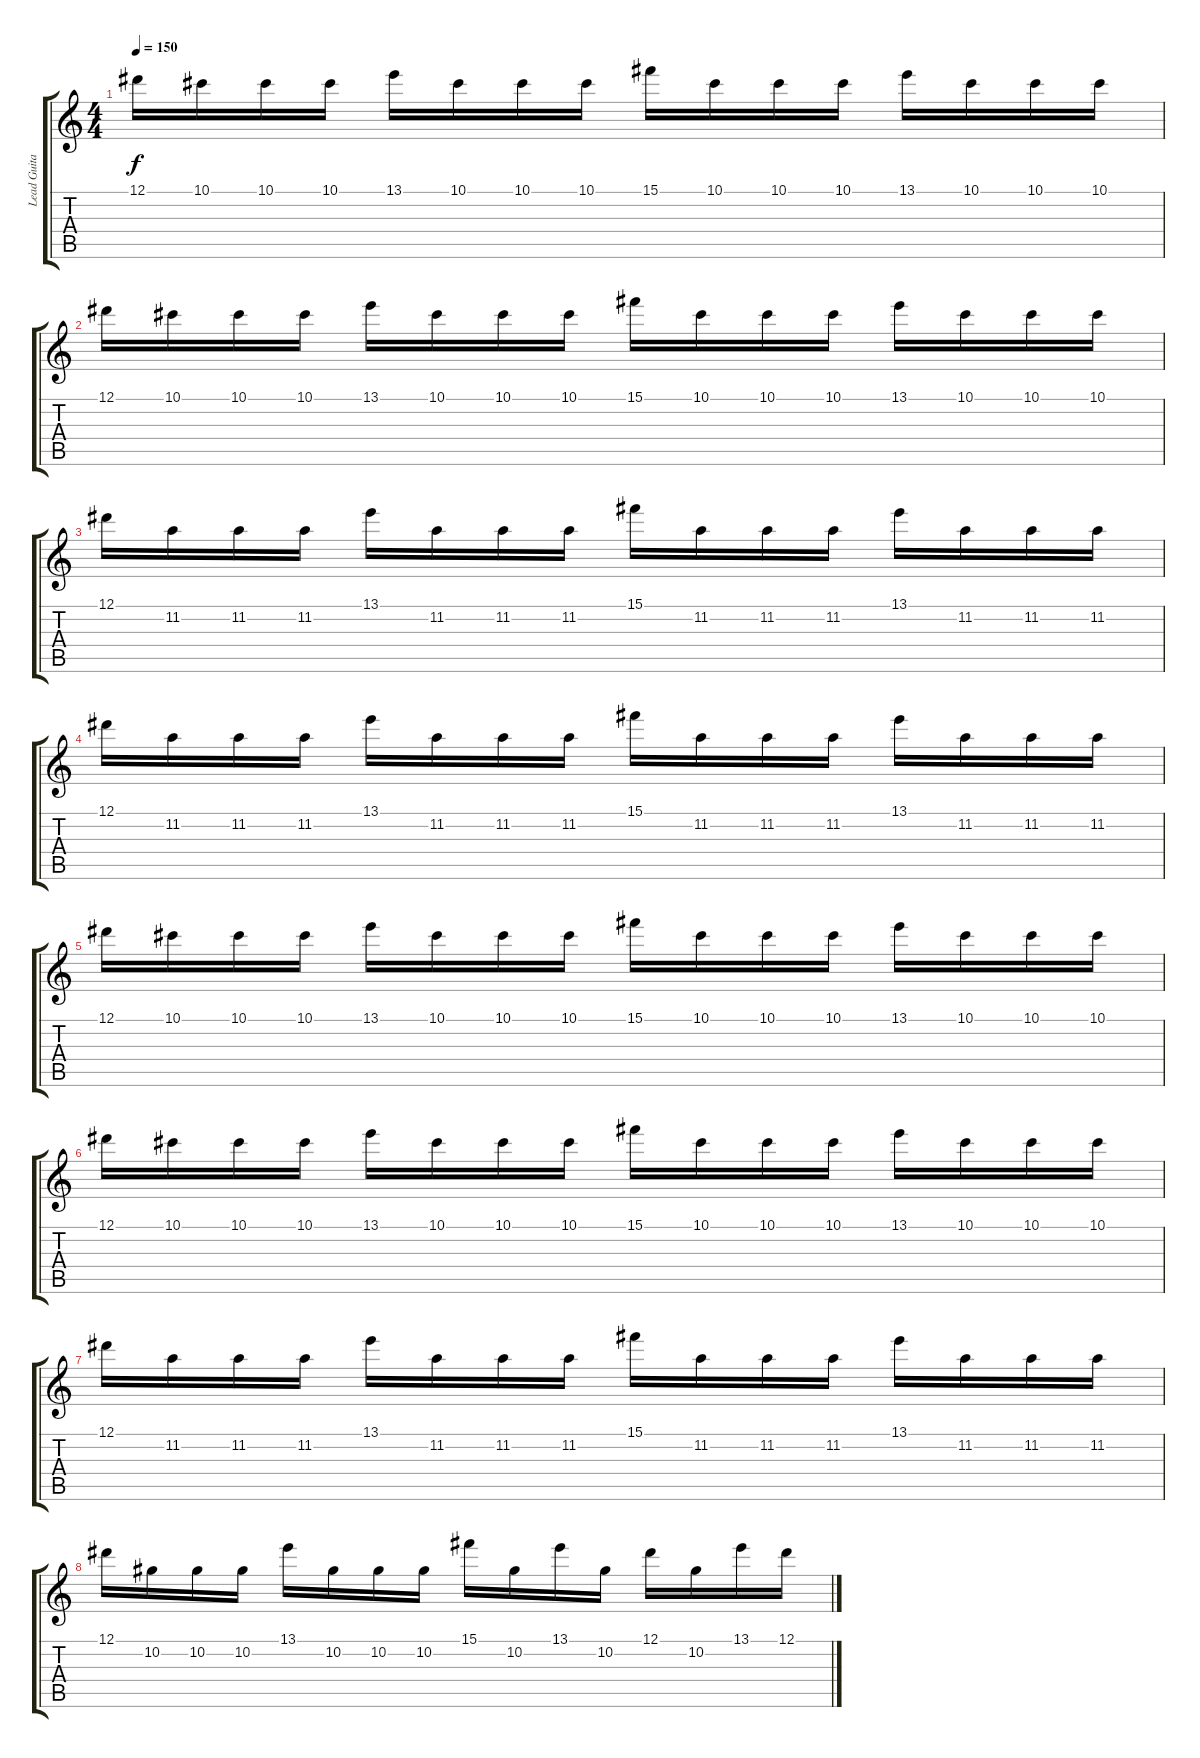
\track ("Lead Guitar" "Lead Guita") {instrument overdrivenguitar}
\staff {score tabs}
\tuning (Eb4 Bb3 Gb3 Db3 Ab2 Eb2) {hide}
\ts (4 4)
\tempo 150
\clef g2
\ks c
12.1.16{dy f instrument overdrivenguitar} 10.1.16 10.1.16 10.1.16 13.1.16 10.1.16 10.1.16 10.1.16 15.1.16 10.1.16 10.1.16 10.1.16 13.1.16 10.1.16 10.1.16 10.1.16 |
12.1.16 10.1.16 10.1.16 10.1.16 13.1.16 10.1.16 10.1.16 10.1.16 15.1.16 10.1.16 10.1.16 10.1.16 13.1.16 10.1.16 10.1.16 10.1.16 |
12.1.16 11.2.16 11.2.16 11.2.16 13.1.16 11.2.16 11.2.16 11.2.16 15.1.16 11.2.16 11.2.16 11.2.16 13.1.16 11.2.16 11.2.16 11.2.16 |
12.1.16 11.2.16 11.2.16 11.2.16 13.1.16 11.2.16 11.2.16 11.2.16 15.1.16 11.2.16 11.2.16 11.2.16 13.1.16 11.2.16 11.2.16 11.2.16 |
12.1.16 10.1.16 10.1.16 10.1.16 13.1.16 10.1.16 10.1.16 10.1.16 15.1.16 10.1.16 10.1.16 10.1.16 13.1.16 10.1.16 10.1.16 10.1.16 |
12.1.16 10.1.16 10.1.16 10.1.16 13.1.16 10.1.16 10.1.16 10.1.16 15.1.16 10.1.16 10.1.16 10.1.16 13.1.16 10.1.16 10.1.16 10.1.16 |
12.1.16 11.2.16 11.2.16 11.2.16 13.1.16 11.2.16 11.2.16 11.2.16 15.1.16 11.2.16 11.2.16 11.2.16 13.1.16 11.2.16 11.2.16 11.2.16 |
12.1.16 10.2.16 10.2.16 10.2.16 13.1.16 10.2.16 10.2.16 10.2.16 15.1.16 10.2.16 13.1.16 10.2.16 12.1.16 10.2.16 13.1.16 12.1.16
